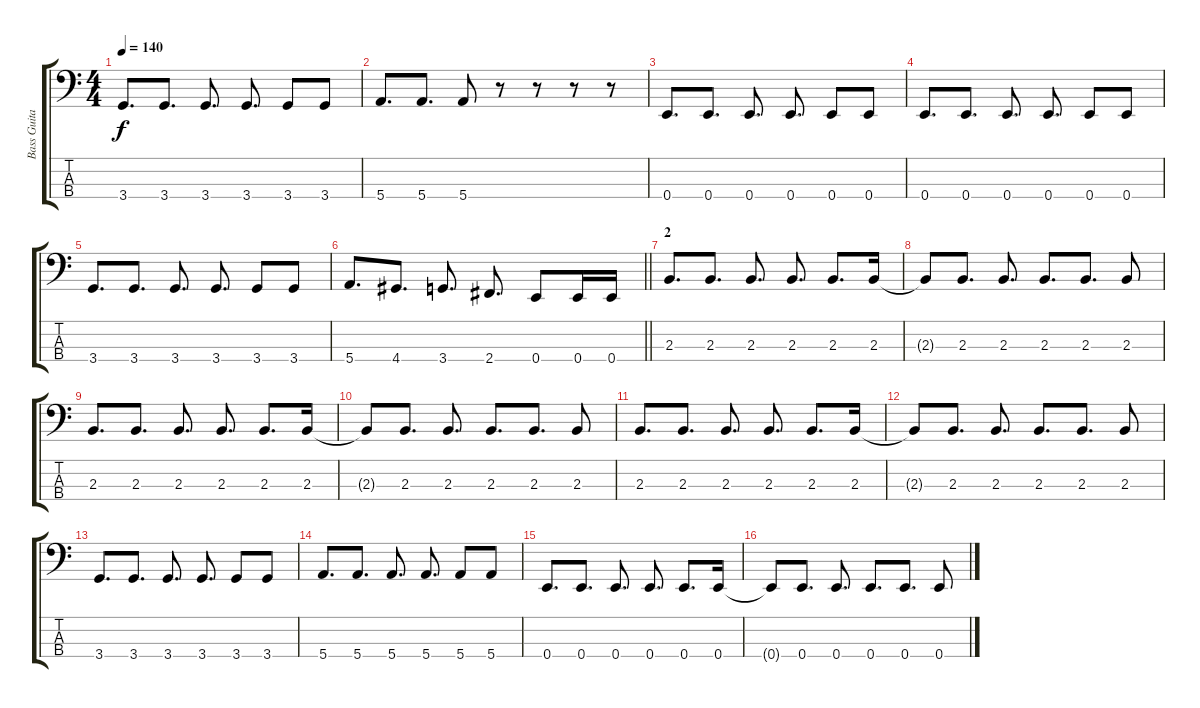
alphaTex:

\track ("Bass Guitar" "Bass Guita") {instrument electricbassfinger}
\staff {score tabs}
\tuning (G2 D2 A1 E1) {hide}
\ts (4 4)
\tempo 140
\clef f4
\ks c
3.4.8{d dy f} 3.4.8{d} 3.4.8{d} 3.4.8{d} 3.4.8 3.4.8 |
5.4.8{d} 5.4.8{d} 5.4.8 r.8 r.8 r.8 r.8 |
0.4.8{d} 0.4.8{d} 0.4.8{d} 0.4.8{d} 0.4.8 0.4.8 |
0.4.8{d} 0.4.8{d} 0.4.8{d} 0.4.8{d} 0.4.8 0.4.8 |
3.4.8{d} 3.4.8{d} 3.4.8{d} 3.4.8{d} 3.4.8 3.4.8 |
\barLineRight lightlight
5.4.8{d} 4.4.8{d} 3.4.8{d} 2.4.8{d} 0.4.8 0.4.16 0.4.16 |
\section ("" "2")
2.3.8{d} 2.3.8{d} 2.3.8{d} 2.3.8{d} 2.3.8{d} 2.3.16 |
2.3{t}.8 2.3.8{d} 2.3.8{d} 2.3.8{d} 2.3.8{d} 2.3.8 |
2.3.8{d} 2.3.8{d} 2.3.8{d} 2.3.8{d} 2.3.8{d} 2.3.16 |
2.3{t}.8 2.3.8{d} 2.3.8{d} 2.3.8{d} 2.3.8{d} 2.3.8 |
2.3.8{d} 2.3.8{d} 2.3.8{d} 2.3.8{d} 2.3.8{d} 2.3.16 |
2.3{t}.8 2.3.8{d} 2.3.8{d} 2.3.8{d} 2.3.8{d} 2.3.8 |
3.4.8{d} 3.4.8{d} 3.4.8{d} 3.4.8{d} 3.4.8 3.4.8 |
5.4.8{d} 5.4.8{d} 5.4.8{d} 5.4.8{d} 5.4.8 5.4.8 |
0.4.8{d} 0.4.8{d} 0.4.8{d} 0.4.8{d} 0.4.8{d} 0.4.16 |
0.4{t}.8 0.4.8{d} 0.4.8{d} 0.4.8{d} 0.4.8{d} 0.4.8
